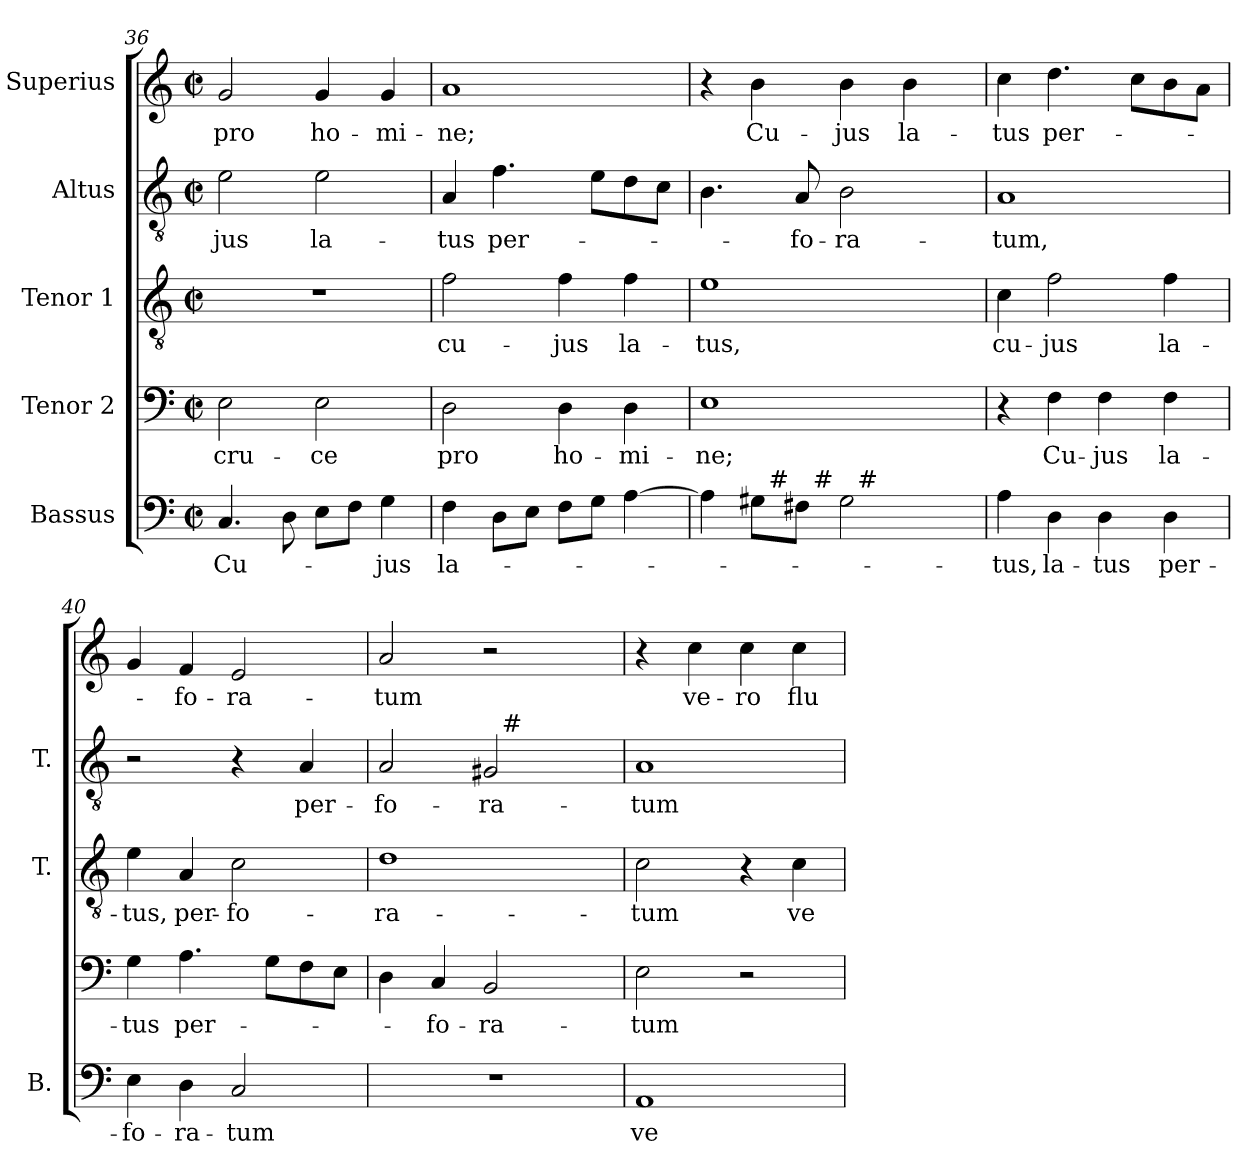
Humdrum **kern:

**kern	**text	**kern	**text	**kern	**text	**kern	**text	**kern	**text
*part5	*part5	*part4	*part4	*part3	*part3	*part2	*part2	*part1	*part1
*staff5	*staff5	*staff4	*staff4	*staff3	*staff3	*staff2	*staff2	*staff1	*staff1
*I"Bassus	*	*I"Tenor 2	*	*I"Tenor 1	*	*I"Altus	*	*I"Superius	*
*I'B.	*	*	*	*I'T.	*	*I'T.	*	*	*
*clefF4	*	*clefF4	*	*clefGv2	*	*clefGv2	*	*clefG2	*
*	*	*	*	*ITrd7c12	*	*ITrd7c12	*	*	*
*k[]	*	*k[]	*	*k[]	*	*k[]	*	*k[]	*
*C:	*	*C:	*	*C:	*	*C:	*	*C:	*
*M2/2	*	*M2/2	*	*M2/2	*	*M2/2	*	*M2/2	*
*met(c|)	*	*met(c|)	*	*met(c|)	*	*met(c|)	*	*met(c|)	*
=36	=36	=36	=36	=36	=36	=36	=36	=36	=36
!	!LO:LY:b:color=#000000	!	!	!	!	!	!	!	!
!	!	!	!LO:LY:b:color=#000000	!	!	!	!	!	!
!	!	!	!	!	!	!	!LO:LY:b:color=#000000	!	!
!	!	!	!	!	!	!	!	!	!LO:LY:b:color=#000000
4.Ci/	Cu-	2Ei\	cru-	1r	.	2Ei\	-jus	2gi/	pro
8Di\	.	.	.	.	.	.	.	.	.
!	!	!	!LO:LY:b:color=#000000	!	!	!	!	!	!
!	!	!	!	!	!	!	!LO:LY:b:color=#000000	!	!
!	!	!	!	!	!	!	!	!	!LO:LY:b:color=#000000
8Ei\L	.	2Ei\	-ce	.	.	2Ei\	la-	4gi/	ho-
8Fi\J	.	.	.	.	.	.	.	.	.
!	!LO:LY:b:color=#000000	!	!	!	!	!	!	!	!
!	!	!	!	!	!	!	!	!	!LO:LY:b:color=#000000
4Gi\	-jus	.	.	.	.	.	.	4gi/	-mi-
=37	=37	=37	=37	=37	=37	=37	=37	=37	=37
!	!LO:LY:b:color=#000000	!	!	!	!	!	!	!	!
!	!	!	!LO:LY:b:color=#000000	!	!	!	!	!	!
!	!	!	!	!	!LO:LY:b:color=#000000	!	!	!	!
!	!	!	!	!	!	!	!LO:LY:b:color=#000000	!	!
!	!	!	!	!	!	!	!	!	!LO:LY:b:color=#000000
4Fi\	la-	2Di\	pro	2Fi\	cu-	4AAi/	-tus	1ai	-ne;
!	!	!	!	!	!	!	!LO:LY:b:color=#000000	!	!
8Di\L	.	.	.	.	.	4.Fi\	per-	.	.
8Ei\J	.	.	.	.	.	.	.	.	.
!	!	!	!LO:LY:b:color=#000000	!	!	!	!	!	!
!	!	!	!	!	!LO:LY:b:color=#000000	!	!	!	!
8Fi\L	.	4Di\	ho-	4Fi\	-jus	.	.	.	.
8Gi\J	.	.	.	.	.	8Ei\L	.	.	.
!	!	!	!LO:LY:b:color=#000000	!	!	!	!	!	!
!	!	!	!	!	!LO:LY:b:color=#000000	!	!	!	!
[>4Ai\	.	4Di\	-mi-	4Fi\	la-	8Di\	.	.	.
.	.	.	.	.	.	8Ci\J	.	.	.
!!LO:PB:g=z
=38	=38	=38	=38	=38	=38	=38	=38	=38	=38
!	!	!	!LO:LY:b:color=#000000	!	!	!	!	!	!
!	!	!	!	!	!LO:LY:b:color=#000000	!	!	!	!
*^	*	*	*	*	*	*	*	*	*
*	*^	*	*	*	*	*	*	*	*	*
*	*	*^	*	*	*	*	*	*	*	*	*
4Ai\]	4ryy	4ryy	2ryy	.	1Ei	-ne;	1Ei	-tus,	4.BBi\	.	4r	.
!	!	!	!	!	!	!	!	!	!	!	!	!LO:LY:b:color=#000000
8G#i\L	32ryy	8ryy	.	.	.	.	.	.	.	.	4bi\	Cu-
.	256ryy	.	.	.	.	.	.	.	.	.	.	.
!	!LO:TX:a:t=#	!	!	!	!	!	!	!	!	!	!	!
.	2ryy	.	.	.	.	.	.	.	.	.	.	.
!	!	!	!	!	!	!	!	!	!	!LO:LY:b:color=#000000	!	!
8F#i\J	.	32ryy	.	.	.	.	.	.	8AAi/	-fo-	.	.
.	.	256ryy	.	.	.	.	.	.	.	.	.	.
!	!	!LO:TX:a:t=#	!	!	!	!	!	!	!	!	!	!
.	.	2ryy	.	.	.	.	.	.	.	.	.	.
!	!	!	!	!	!	!	!	!	!	!LO:LY:b:color=#000000	!	!
!	!	!	!	!	!	!	!	!	!	!	!	!LO:LY:b:color=#000000
2G#i\	.	.	32ryy	.	.	.	.	.	2BBi\	-ra-	4bi\	-jus
.	.	.	256ryy	.	.	.	.	.	.	.	.	.
!	!	!	!LO:TX:a:t=#	!	!	!	!	!	!	!	!	!
.	.	.	4ryy	.	.	.	.	.	.	.	.	.
!	!	!	!	!	!	!	!	!	!	!	!	!LO:LY:b:color=#000000
.	.	.	.	.	.	.	.	.	.	.	4bi\	la-
.	8ryy	.	8ryy	.	.	.	.	.	.	.	.	.
.	16ryy	16ryy	16ryy	.	.	.	.	.	.	.	.	.
.	64..ryy	64..ryy	64..ryy	.	.	.	.	.	.	.	.	.
*v	*v	*v	*v	*	*	*	*	*	*	*	*	*
=39	=39	=39	=39	=39	=39	=39	=39	=39	=39
*^	*	*	*	*	*	*	*	*	*
*	*^	*	*	*	*	*	*	*	*	*
*	*	*^	*	*	*	*	*	*	*	*	*
!	!	!	!	!LO:LY:b:color=#000000	!	!	!	!	!	!	!	!
*v	*v	*v	*v	*	*	*	*	*	*	*	*	*
*^	*	*	*	*	*	*	*	*	*
*	*^	*	*	*	*	*	*	*	*	*
*	*	*^	*	*	*	*	*	*	*	*	*
!	!	!	!	!	!	!	!	!LO:LY:b:color=#000000	!	!	!	!
*v	*v	*v	*v	*	*	*	*	*	*	*	*	*
*^	*	*	*	*	*	*	*	*	*
*	*^	*	*	*	*	*	*	*	*	*
*	*	*^	*	*	*	*	*	*	*	*	*
!	!	!	!	!	!	!	!	!	!	!LO:LY:b:color=#000000	!	!
*v	*v	*v	*v	*	*	*	*	*	*	*	*	*
*^	*	*	*	*	*	*	*	*	*
*	*^	*	*	*	*	*	*	*	*	*
*	*	*^	*	*	*	*	*	*	*	*	*
!	!	!	!	!	!	!	!	!	!	!	!	!LO:LY:b:color=#000000
*v	*v	*v	*v	*	*	*	*	*	*	*	*	*
4Ai\	-tus,	4r	.	4Ci\	cu-	1AAi	-tum,	4cci\	-tus
!	!LO:LY:b:color=#000000	!	!	!	!	!	!	!	!
!	!	!	!LO:LY:b:color=#000000	!	!	!	!	!	!
!	!	!	!	!	!LO:LY:b:color=#000000	!	!	!	!
!	!	!	!	!	!	!	!	!	!LO:LY:b:color=#000000
4Di\	la-	4Fi\	Cu-	2Fi\	-jus	.	.	4.ddi\	per-
!	!LO:LY:b:color=#000000	!	!	!	!	!	!	!	!
!	!	!	!LO:LY:b:color=#000000	!	!	!	!	!	!
4Di\	-tus	4Fi\	-jus	.	.	.	.	.	.
.	.	.	.	.	.	.	.	8cci\L	.
!	!LO:LY:b:color=#000000	!	!	!	!	!	!	!	!
!	!	!	!LO:LY:b:color=#000000	!	!	!	!	!	!
!	!	!	!	!	!LO:LY:b:color=#000000	!	!	!	!
4Di\	per-	4Fi\	la-	4Fi\	la-	.	.	8bi\	.
.	.	.	.	.	.	.	.	8ai\J	.
=40	=40	=40	=40	=40	=40	=40	=40	=40	=40
!	!LO:LY:b:color=#000000	!	!	!	!	!	!	!	!
!	!	!	!LO:LY:b:color=#000000	!	!	!	!	!	!
!	!	!	!	!	!LO:LY:b:color=#000000	!	!	!	!
4Ei\	-fo-	4Gi\	-tus	4Ei\	-tus,	2r	.	4gi/	.
!	!LO:LY:b:color=#000000	!	!	!	!	!	!	!	!
!	!	!	!LO:LY:b:color=#000000	!	!	!	!	!	!
!	!	!	!	!	!LO:LY:b:color=#000000	!	!	!	!
!	!	!	!	!	!	!	!	!	!LO:LY:b:color=#000000
4Di\	-ra-	4.Ai\	per-	4AAi/	per-	.	.	4fi/	-fo-
!	!LO:LY:b:color=#000000	!	!	!	!	!	!	!	!
!	!	!	!	!	!LO:LY:b:color=#000000	!	!	!	!
!	!	!	!	!	!	!	!	!	!LO:LY:b:color=#000000
2Ci/	-tum	.	.	2Ci\	-fo-	4r	.	2ei/	-ra-
.	.	8Gi\L	.	.	.	.	.	.	.
!	!	!	!	!	!	!	!LO:LY:b:color=#000000	!	!
.	.	8Fi\	.	.	.	4AAi/	per-	.	.
.	.	8Ei\J	.	.	.	.	.	.	.
=41	=41	=41	=41	=41	=41	=41	=41	=41	=41
!	!	!	!	!	!LO:LY:b:color=#000000	!	!	!	!
!	!	!	!	!	!	!	!LO:LY:b:color=#000000	!	!
!	!	!	!	!	!	!	!	!	!LO:LY:b:color=#000000
*	*	*	*	*	*	*^	*	*	*
1r	.	4Di\	.	1Di	-ra-	2AAi/	2ryy	-fo-	2ai/	-tum
!	!	!	!LO:LY:b:color=#000000	!	!	!	!	!	!	!
.	.	4Ci/	-fo-	.	.	.	.	.	.	.
!	!	!	!LO:LY:b:color=#000000	!	!	!	!	!	!	!
!	!	!	!	!	!	!	!	!LO:LY:b:color=#000000	!	!
.	.	2BBi/	-ra-	.	.	2GG#i/	32ryy	-ra-	2r	.
.	.	.	.	.	.	.	256ryy	.	.	.
!	!	!	!	!	!	!	!LO:TX:a:t=#	!	!	!
.	.	.	.	.	.	.	4ryy	.	.	.
.	.	.	.	.	.	.	8ryy	.	.	.
.	.	.	.	.	.	.	16ryy	.	.	.
.	.	.	.	.	.	.	64..ryy	.	.	.
*	*	*	*	*	*	*v	*v	*	*	*
=42	=42	=42	=42	=42	=42	=42	=42	=42	=42
*	*	*	*	*	*	*^	*	*	*
!	!LO:LY:b:color=#000000	!	!	!	!	!	!	!	!	!
*	*	*	*	*	*	*v	*v	*	*	*
*	*	*	*	*	*	*^	*	*	*
!	!	!	!LO:LY:b:color=#000000	!	!	!	!	!	!	!
*	*	*	*	*	*	*v	*v	*	*	*
*	*	*	*	*	*	*^	*	*	*
!	!	!	!	!	!LO:LY:b:color=#000000	!	!	!	!	!
*	*	*	*	*	*	*v	*v	*	*	*
*	*	*	*	*	*	*^	*	*	*
!	!	!	!	!	!	!	!	!LO:LY:b:color=#000000	!	!
*	*	*	*	*	*	*v	*v	*	*	*
1AAi	ve-	2Ei\	-tum	2Ci\	-tum	1AAi	-tum	4r	.
!	!	!	!	!	!	!	!	!	!LO:LY:b:color=#000000
.	.	.	.	.	.	.	.	4cci\	ve-
!	!	!	!	!	!	!	!	!	!LO:LY:b:color=#000000
.	.	2r	.	4r	.	.	.	4cci\	-ro
!	!	!	!	!	!LO:LY:b:color=#000000	!	!	!	!
!	!	!	!	!	!	!	!	!	!LO:LY:b:color=#000000
.	.	.	.	4Ci\	ve-	.	.	4cci\	flu-
=	=	=	=	=	=	=	=	=	=
*-	*-	*-	*-	*-	*-	*-	*-	*-	*-
